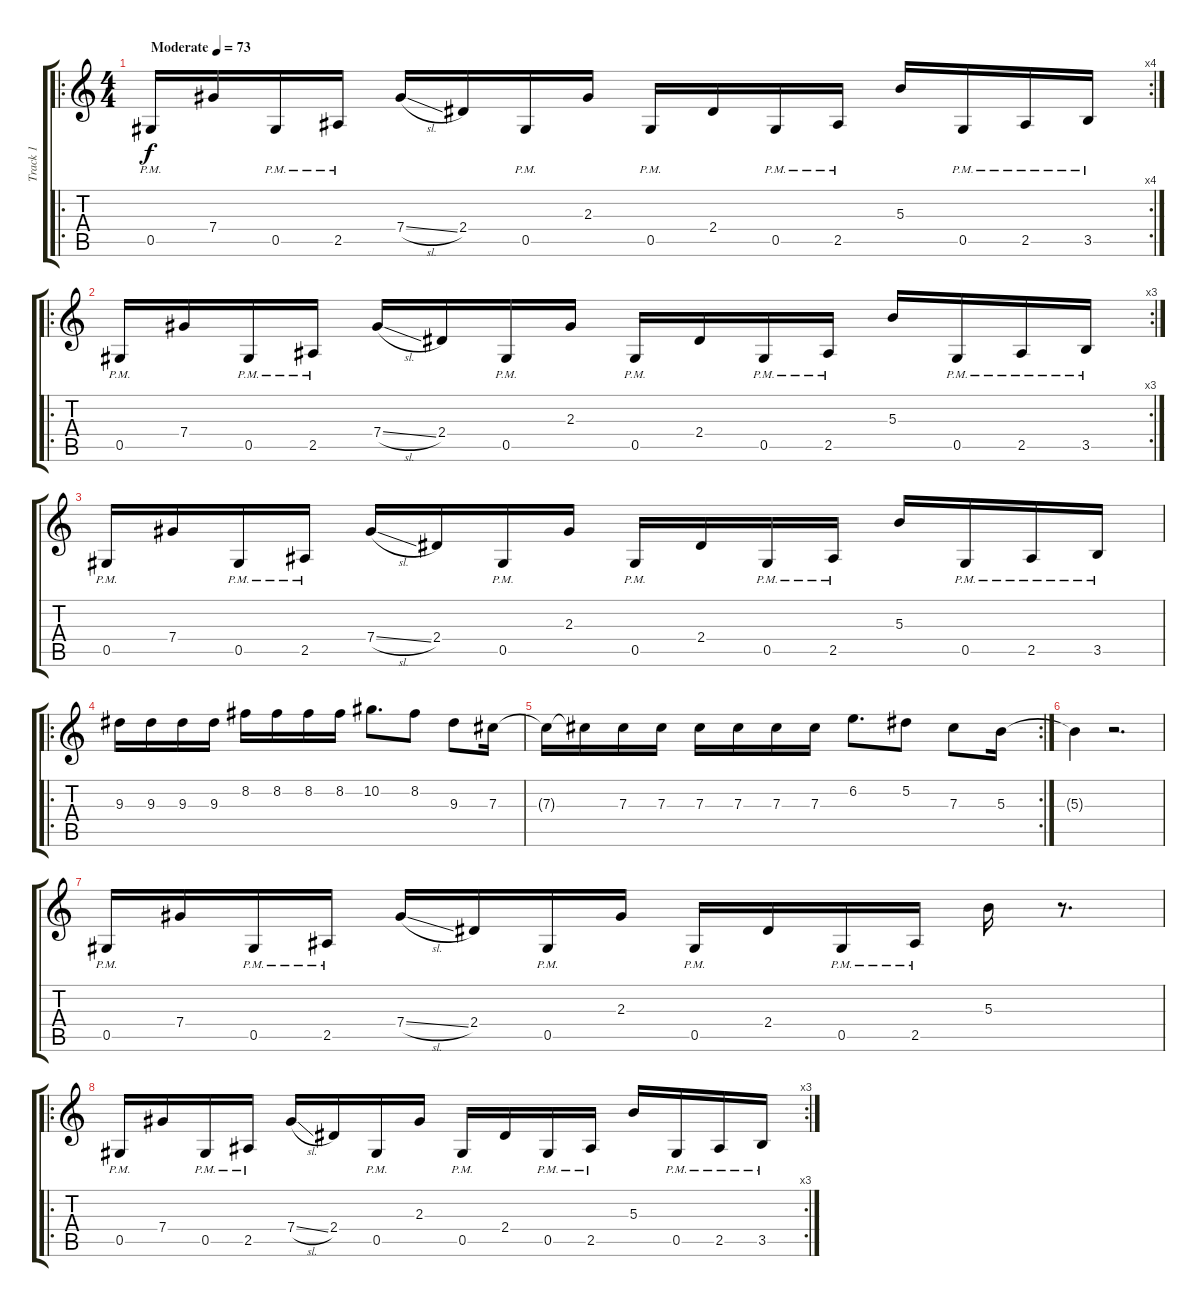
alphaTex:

\track ("Track 1" "Track 1") {instrument distortionguitar}
\staff {score tabs}
\tuning (Eb4 Bb3 Gb3 Db3 Ab2 Db2) {hide}
\ro
\rc 4
\ts (4 4)
\tempo (73 "Moderate")
\clef g2
\ks c
0.5{pm}.16{dy f instrument distortionguitar} 7.4.16 0.5{pm}.16 2.5{pm}.16 7.4{sl}.16 2.4.16 0.5{pm}.16 2.3.16 0.5{pm}.16 2.4.16 0.5{pm}.16 2.5{pm}.16 5.3.16 0.5{pm}.16 2.5{pm}.16 3.5{pm}.16 |
\ro
\rc 3
0.5{pm}.16 7.4.16 0.5{pm}.16 2.5{pm}.16 7.4{sl}.16 2.4.16 0.5{pm}.16 2.3.16 0.5{pm}.16 2.4.16 0.5{pm}.16 2.5{pm}.16 5.3.16 0.5{pm}.16 2.5{pm}.16 3.5{pm}.16 |
0.5{pm}.16 7.4.16 0.5{pm}.16 2.5{pm}.16 7.4{sl}.16 2.4.16 0.5{pm}.16 2.3.16 0.5{pm}.16 2.4.16 0.5{pm}.16 2.5{pm}.16 5.3.16 0.5{pm}.16 2.5{pm}.16 3.5{pm}.16 |
\ro
9.3.16 9.3.16 9.3.16 9.3.16 8.2.16 8.2.16 8.2.16 8.2.16 10.2.8{d} 8.2.8 9.3.8 7.3.16 |
\rc 2
7.3{t}.16 7.3{t}.16 7.3.16 7.3.16 7.3.16 7.3.16 7.3.16 7.3.16 6.2.8{d} 5.2.8 7.3.8 5.3.16 |
5.3{t}.4 r.2{d} |
0.5{pm}.16 7.4.16 0.5{pm}.16 2.5{pm}.16 7.4{sl}.16 2.4.16 0.5{pm}.16 2.3.16 0.5{pm}.16 2.4.16 0.5{pm}.16 2.5{pm}.16 5.3.16 r.8{d} |
\ro
\rc 3
0.5{pm}.16 7.4.16 0.5{pm}.16 2.5{pm}.16 7.4{sl}.16 2.4.16 0.5{pm}.16 2.3.16 0.5{pm}.16 2.4.16 0.5{pm}.16 2.5{pm}.16 5.3.16 0.5{pm}.16 2.5{pm}.16 3.5{pm}.16
